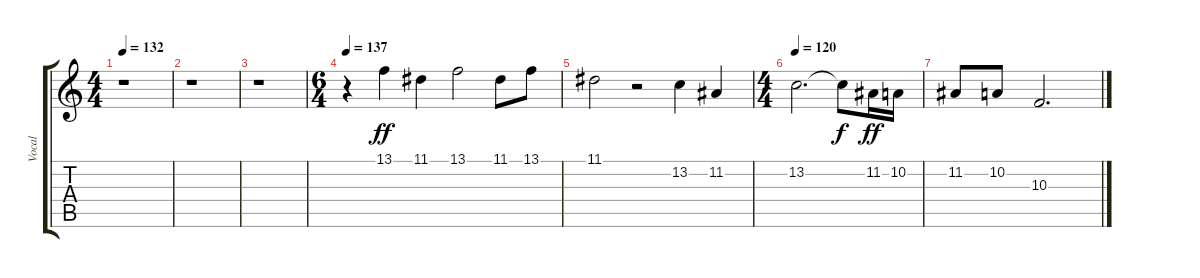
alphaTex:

\track ("Vocal" "Vocal") {instrument flute}
\staff {score tabs}
\tuning (E4 B3 G3 D3 A2 E2) {hide}
\ts (4 4)
\tempo 132
\clef g2
\ks c
r.1{dy ff} |
r.1 |
r.1 |
\ts (6 4)
\tempo 137
r.4 13.1.4 11.1.4 13.1.2 11.1.8 13.1.8 |
11.1.2 r.2 13.2.4 11.2.4 |
\ts (4 4)
\tempo 120
13.2.2{d} 13.2{t}.8{dy f} 11.2.16{dy ff} 10.2.16 |
11.2.8 10.2.8 10.3.2{d}
